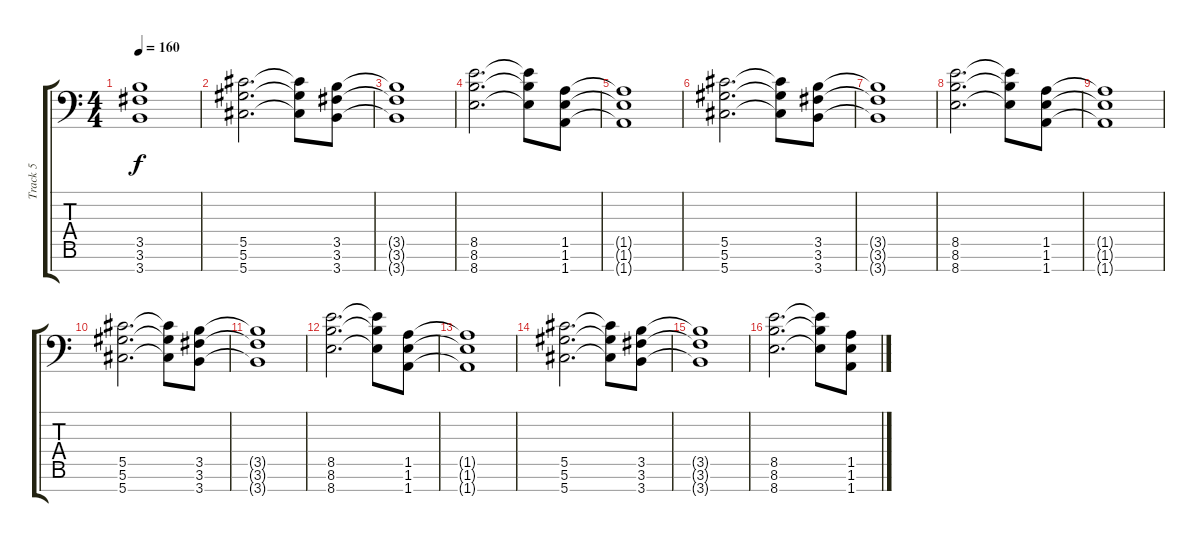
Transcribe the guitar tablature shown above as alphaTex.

\track ("Track 5" "Track 5") {instrument distortionguitar}
\staff {score tabs}
\tuning (Eb4 Bb3 Gb3 Db3 Ab2 Eb2 Ab1) {hide}
\ts (4 4)
\tempo 160
\clef f4
\ks c
(3.5{t} 3.6{t} 3.7{t}).1{dy f} |
(5.5 5.6 5.7).2{d} (5.5{t} 5.6{t} 5.7{t}).8 (3.5 3.6 3.7).8 |
(3.5{t} 3.6{t} 3.7{t}).1 |
(8.5 8.6 8.7).2{d} (8.5{t} 8.6{t} 8.7{t}).8 (1.5 1.6 1.7).8 |
(1.5{t} 1.6{t} 1.7{t}).1 |
(5.5 5.6 5.7).2{d} (5.5{t} 5.6{t} 5.7{t}).8 (3.5 3.6 3.7).8 |
(3.5{t} 3.6{t} 3.7{t}).1 |
(8.5 8.6 8.7).2{d} (8.5{t} 8.6{t} 8.7{t}).8 (1.5 1.6 1.7).8 |
(1.5{t} 1.6{t} 1.7{t}).1 |
(5.5 5.6 5.7).2{d} (5.5{t} 5.6{t} 5.7{t}).8 (3.5 3.6 3.7).8 |
(3.5{t} 3.6{t} 3.7{t}).1 |
(8.5 8.6 8.7).2{d} (8.5{t} 8.6{t} 8.7{t}).8 (1.5 1.6 1.7).8 |
(1.5{t} 1.6{t} 1.7{t}).1 |
(5.5 5.6 5.7).2{d} (5.5{t} 5.6{t} 5.7{t}).8 (3.5 3.6 3.7).8 |
(3.5{t} 3.6{t} 3.7{t}).1 |
(8.5 8.6 8.7).2{d} (8.5{t} 8.6{t} 8.7{t}).8 (1.5 1.6 1.7).8
